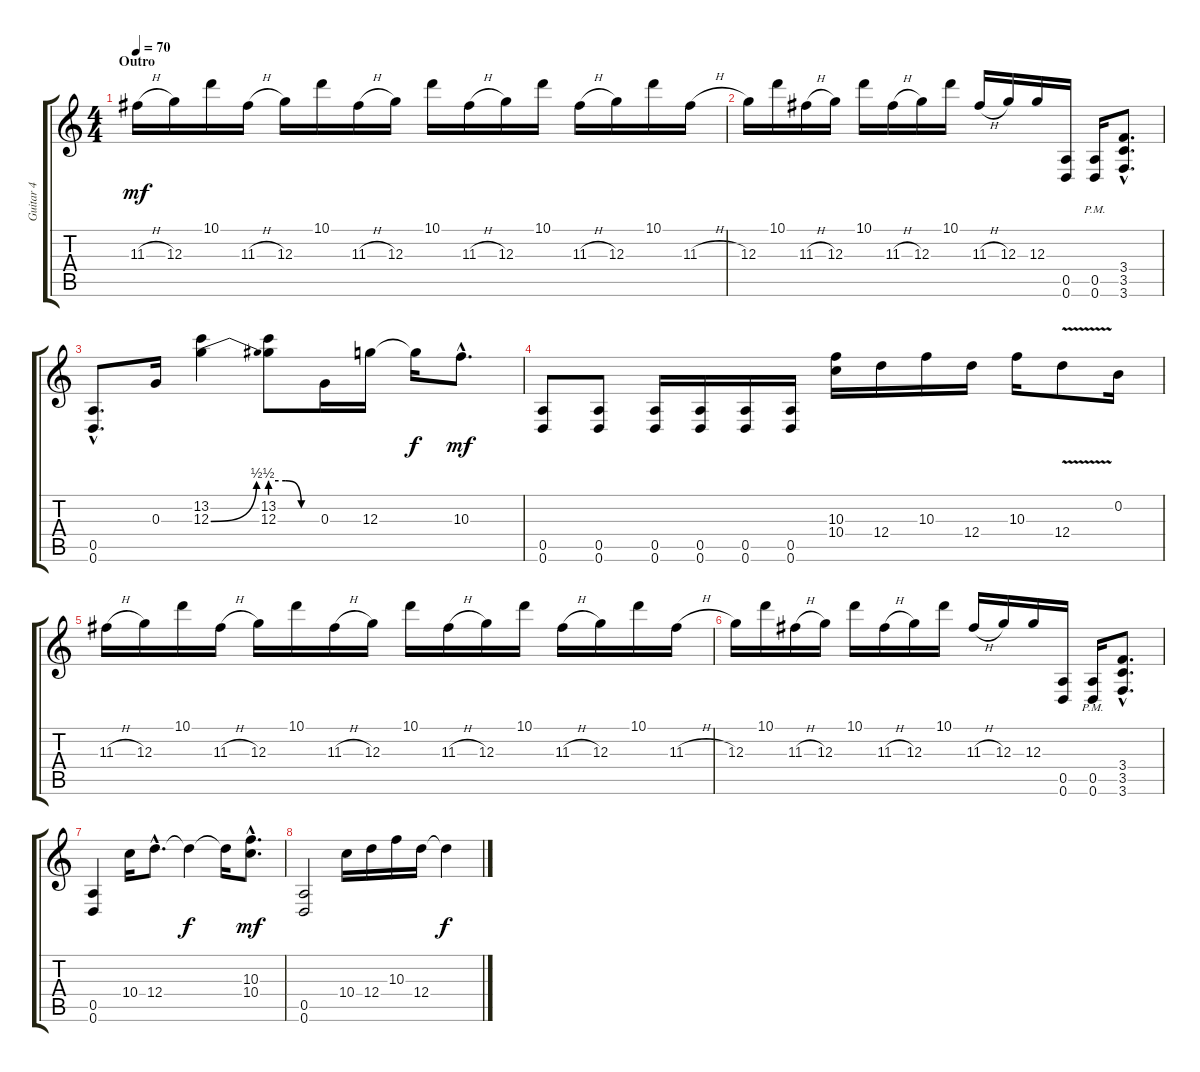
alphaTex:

\track ("Guitar 4" "Guitar 4") {instrument distortionguitar}
\staff {score tabs}
\tuning (E4 B3 G3 D3 A2 D2) {hide}
\ts (4 4)
\section ("" "Outro")
\tempo 70
\clef g2
\ks c
11.3{h}.16{dy mf volume 11} 12.3.16 10.1.16 11.3{h}.16 12.3.16 10.1.16 11.3{h}.16 12.3.16 10.1.16 11.3{h}.16 12.3.16 10.1.16 11.3{h}.16 12.3.16 10.1.16 11.3{h}.16 |
12.3.16 10.1.16 11.3{h}.16 12.3.16 10.1.16 11.3{h}.16 12.3.16 10.1.16 11.3{h}.16 12.3.16 12.3.16 (0.5 0.6).16 (0.5{pm} 0.6{pm}).16 (3.4{hac} 3.5{hac} 3.6{hac}).8{d} |
(0.5{hac} 0.6{hac}).8{d volume 9} 0.3.16 (13.2 12.3{be (bend 0 0 60 2)}).4 (13.2 12.3{be (custom 0 2 20 2 40 0 60 0)}).8 0.3.16 12.3.16 12.3{t}.16{dy f} 10.3{hac}.8{d dy mf} |
(0.5 0.6).8 (0.5 0.6).8 (0.5 0.6).16 (0.5 0.6).16 (0.5 0.6).16 (0.5 0.6).16 (10.3 10.4).16 12.4.16 10.3.16 12.4.16 10.3.16 12.4{v}.8 0.2.16 |
11.3{h}.16{volume 7} 12.3.16 10.1.16 11.3{h}.16 12.3.16 10.1.16 11.3{h}.16 12.3.16 10.1.16 11.3{h}.16 12.3.16 10.1.16 11.3{h}.16 12.3.16 10.1.16 11.3{h}.16 |
12.3.16 10.1.16 11.3{h}.16 12.3.16 10.1.16 11.3{h}.16 12.3.16 10.1.16 11.3{h}.16 12.3.16 12.3.16 (0.5 0.6).16 (0.5{pm} 0.6{pm}).16 (3.4{hac} 3.5{hac} 3.6{hac}).8{d} |
(0.5 0.6).4{volume 5} 10.4.16 12.4{hac}.8{d} 12.4{t}.4{dy f} 12.4{t}.16 (10.3{hac} 10.4{hac}).8{d dy mf} |
(0.5 0.6).2 10.4.16 12.4.16 10.3.16 12.4.16 12.4{t}.4{dy f}
